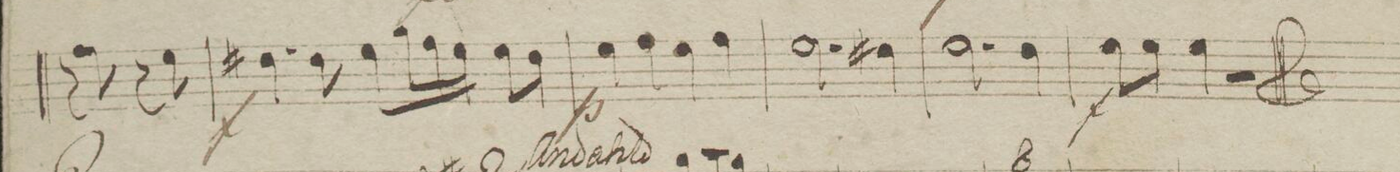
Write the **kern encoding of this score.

**kern	**dynam
*I"Clarinetto 2do. in B.	*
*clefG2	*
*k[b-]	*
*met(c)	*
*M4/4	*
8r	.
8ee\	.
8r	.
8dd\	.
=58	=58
4.cc#X\	f
8cc#\	.
8dd\L	.
16ff\L	.
16ee\JJ	.
8dd\L	.
8cc#\J	.
=59	=59
4dd\	p
4ee\	.
4dd\	.
4ee\	.
=60	=60
2.dd\	.
4cc#X\	.
=61	=61
2.dd\	.
4cc\	.
=62	=62
8dd\L	f
8dd\J	.
4dd\	.
2r	.
==	==
*-	*-
